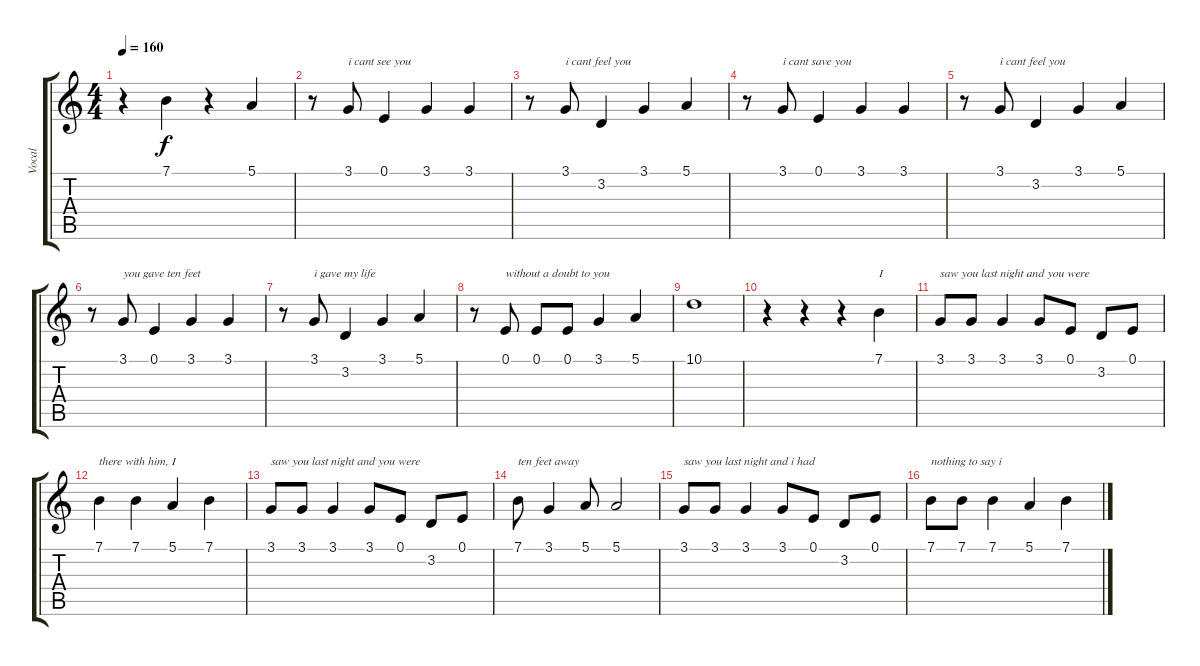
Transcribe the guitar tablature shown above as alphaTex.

\track ("Vocal" "Vocal") {instrument tenorsax}
\staff {score tabs}
\tuning (E4 B3 G3 D3 A2 E2) {hide}
\ts (4 4)
\tempo 160
\clef g2
\ks c
r.4{dy f} 7.1.4 r.4 5.1.4 |
r.8 3.1.8{txt "i cant see you"} 0.1.4 3.1.4 3.1.4 |
r.8 3.1.8{txt "i cant feel you"} 3.2.4 3.1.4 5.1.4 |
r.8 3.1.8{txt "i cant save you"} 0.1.4 3.1.4 3.1.4 |
r.8 3.1.8{txt "i cant feel you"} 3.2.4 3.1.4 5.1.4 |
r.8 3.1.8{txt "you gave ten feet"} 0.1.4 3.1.4 3.1.4 |
r.8 3.1.8{txt "i gave my life"} 3.2.4 3.1.4 5.1.4 |
r.8 0.1.8{txt "without a doubt to you"} 0.1.8 0.1.8 3.1.4 5.1.4 |
10.1.1 |
r.4 r.4 r.4 7.1.4{txt "I"} |
3.1.8{txt "saw you last night and you were"} 3.1.8 3.1.4 3.1.8 0.1.8 3.2.8 0.1.8 |
7.1.4{txt "there with him, I"} 7.1.4 5.1.4 7.1.4 |
3.1.8{txt "saw you last night and you were"} 3.1.8 3.1.4 3.1.8 0.1.8 3.2.8 0.1.8 |
7.1.8{txt "ten feet away"} 3.1.4 5.1.8 5.1.2 |
3.1.8{txt "saw you last night and i had"} 3.1.8 3.1.4 3.1.8 0.1.8 3.2.8 0.1.8 |
7.1.8{txt "nothing to say i"} 7.1.8 7.1.4 5.1.4 7.1.4
